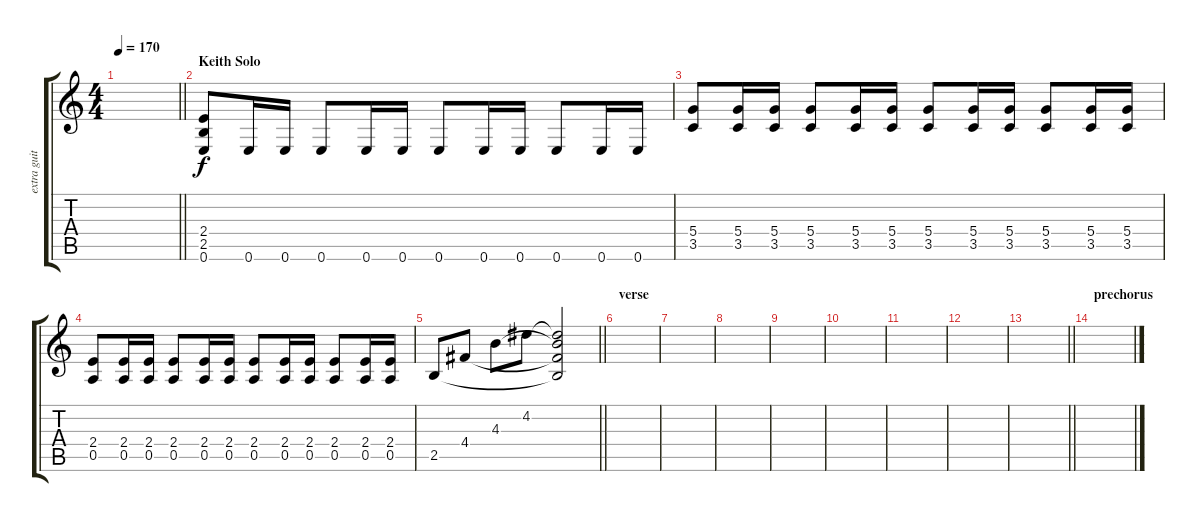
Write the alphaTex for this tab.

\track ("extra guitar" "extra guit") {instrument distortionguitar}
\staff {score tabs}
\tuning (E4 B3 G3 D3 A2 E2) {hide}
\ts (4 4)
\tempo 170
\clef g2
\barLineRight lightlight
\ks c
|
\section ("" "Keith Solo")
(2.4 2.5 0.6).8 0.6.16 0.6.16 0.6.8 0.6.16 0.6.16 0.6.8 0.6.16 0.6.16 0.6.8 0.6.16 0.6.16 |
(5.4 3.5).8 (5.4 3.5).16 (5.4 3.5).16 (5.4 3.5).8 (5.4 3.5).16 (5.4 3.5).16 (5.4 3.5).8 (5.4 3.5).16 (5.4 3.5).16 (5.4 3.5).8 (5.4 3.5).16 (5.4 3.5).16 |
(2.4 0.5).8 (2.4 0.5).16 (2.4 0.5).16 (2.4 0.5).8 (2.4 0.5).16 (2.4 0.5).16 (2.4 0.5).8 (2.4 0.5).16 (2.4 0.5).16 (2.4 0.5).8 (2.4 0.5).16 (2.4 0.5).16 |
\barLineRight lightlight
2.5.8 4.4.8 4.3.8 4.2.8 (4.2{t} 4.3{t} 4.4{t} 2.5{t}).2 |
\section ("" "verse")
|
|
|
|
|
|
|
\barLineRight lightlight
|
\section ("" "prechorus")
